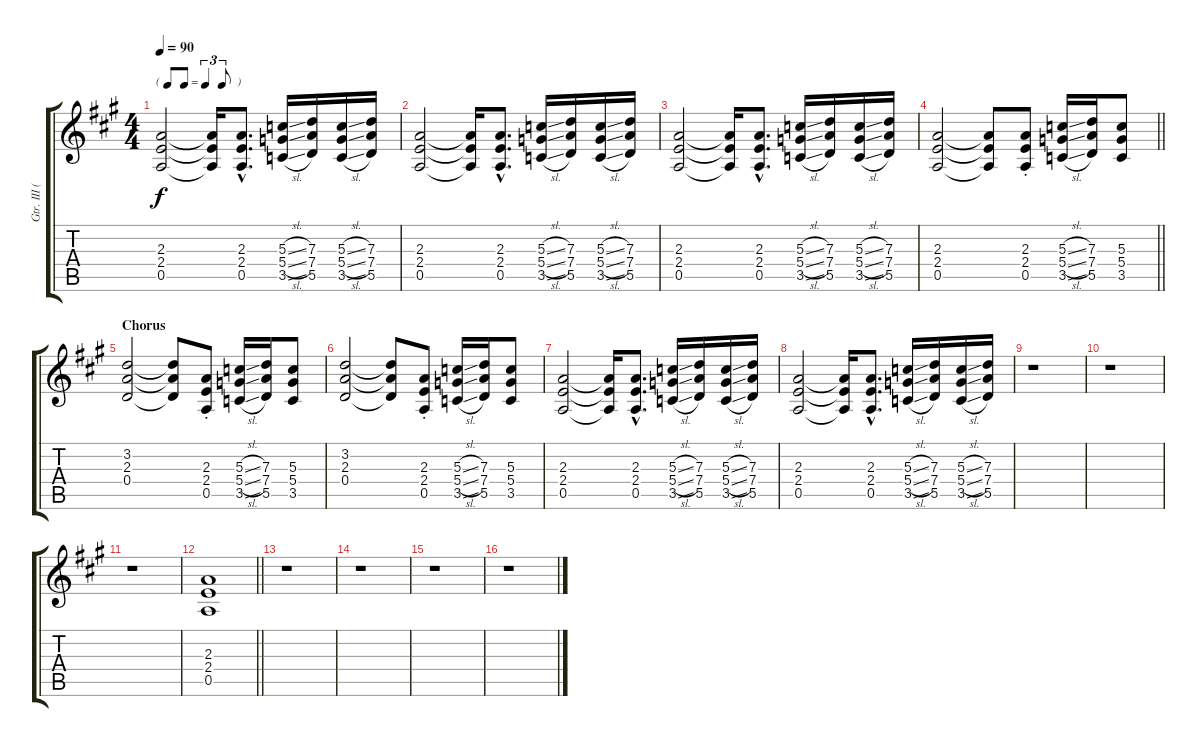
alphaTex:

\track ("Gtr. III (Slight Distortion)" "Gtr. III (") {instrument distortionguitar}
\staff {score tabs}
\tuning (E4 B3 G3 D3 A2 E2) {hide}
\ts (4 4)
\tf triplet8th
\tempo 90
\clef g2
\ks a
(2.3 2.4 0.5).2{dy f} (2.3{t} 2.4{t} 0.5{t}).16 (2.3{hac} 2.4{hac} 0.5{hac}).8{d} (5.3{sl} 5.4{sl} 3.5{sl}).16 (7.3 7.4 5.5).16 (5.3{sl} 5.4{sl} 3.5{sl}).16 (7.3 7.4 5.5).16 |
(2.3 2.4 0.5).2 (2.3{t} 2.4{t} 0.5{t}).16 (2.3{hac} 2.4{hac} 0.5{hac}).8{d} (5.3{sl} 5.4{sl} 3.5{sl}).16 (7.3 7.4 5.5).16 (5.3{sl} 5.4{sl} 3.5{sl}).16 (7.3 7.4 5.5).16 |
(2.3 2.4 0.5).2 (2.3{t} 2.4{t} 0.5{t}).16 (2.3{hac} 2.4{hac} 0.5{hac}).8{d} (5.3{sl} 5.4{sl} 3.5{sl}).16 (7.3 7.4 5.5).16 (5.3{sl} 5.4{sl} 3.5{sl}).16 (7.3 7.4 5.5).16 |
\barLineRight lightlight
(2.3 2.4 0.5).2 (2.3{t} 2.4{t} 0.5{t}).8 (2.3{st} 2.4{st} 0.5{st}).8 (5.3{sl} 5.4{sl} 3.5{sl}).16 (7.3 7.4 5.5).16 (5.3 5.4 3.5).8 |
\section ("" "Chorus")
(3.2 2.3 0.4).2 (3.2{t} 2.3{t} 0.4{t}).8 (2.3{st} 2.4{st} 0.5{st}).8 (5.3{sl} 5.4{sl} 3.5{sl}).16 (7.3 7.4 5.5).16 (5.3 5.4 3.5).8 |
(3.2 2.3 0.4).2 (3.2{t} 2.3{t} 0.4{t}).8 (2.3{st} 2.4{st} 0.5{st}).8 (5.3{sl} 5.4{sl} 3.5{sl}).16 (7.3 7.4 5.5).16 (5.3 5.4 3.5).8 |
(2.3 2.4 0.5).2 (2.3{t} 2.4{t} 0.5{t}).16 (2.3{hac} 2.4{hac} 0.5{hac}).8{d} (5.3{sl} 5.4{sl} 3.5{sl}).16 (7.3 7.4 5.5).16 (5.3{sl} 5.4{sl} 3.5{sl}).16 (7.3 7.4 5.5).16 |
(2.3 2.4 0.5).2 (2.3{t} 2.4{t} 0.5{t}).16 (2.3{hac} 2.4{hac} 0.5{hac}).8{d} (5.3{sl} 5.4{sl} 3.5{sl}).16 (7.3 7.4 5.5).16 (5.3{sl} 5.4{sl} 3.5{sl}).16 (7.3 7.4 5.5).16 |
r.1 |
r.1 |
r.1 |
\barLineRight lightlight
(2.3 2.4 0.5).1 |
r.1 |
r.1 |
r.1 |
r.1
